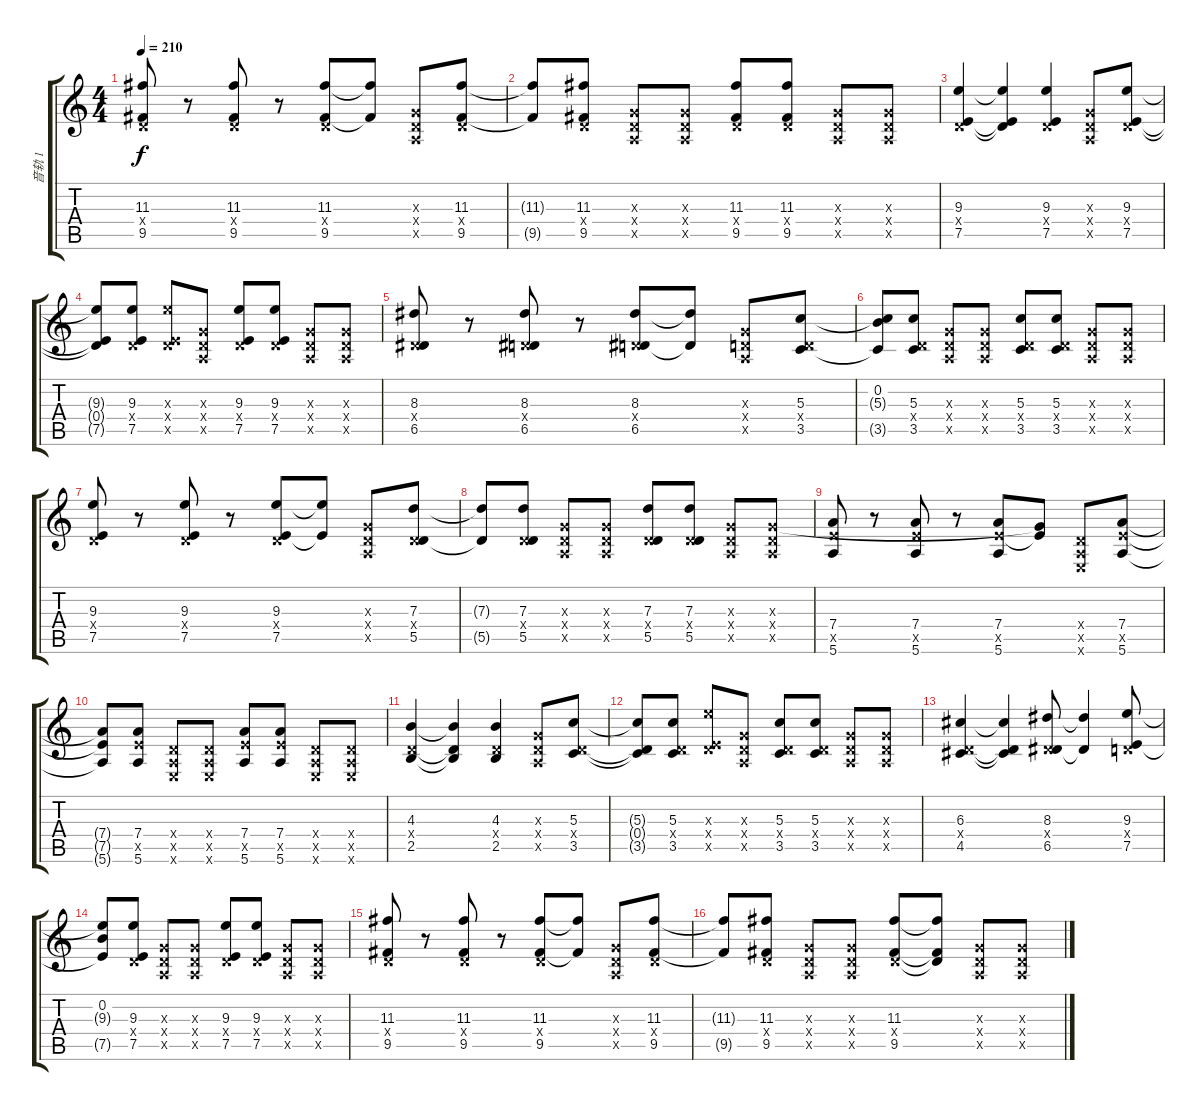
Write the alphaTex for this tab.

\track ("音轨 1" "音轨 1") {instrument overdrivenguitar}
\staff {score tabs}
\tuning (E4 B3 G3 D3 A2 E2) {hide}
\ts (4 4)
\tempo 210
\clef g2
\ks c
(11.3 0.4{x} 9.5).8{dy f} r.8 (11.3 0.4{x} 9.5).8 r.8 (11.3 0.4{x} 9.5).8 (11.3{t} 9.5{t}).8 (0.3{x} 0.4{x} 0.5{x}).8 (11.3 0.4{x} 9.5).8 |
(11.3{t} 9.5{t}).8 (11.3 0.4{x} 9.5).8 (0.3{x} 0.4{x} 0.5{x}).8 (0.3{x} 0.4{x} 0.5{x}).8 (11.3 0.4{x} 9.5).8 (11.3 0.4{x} 9.5).8 (0.3{x} 0.4{x} 0.5{x}).8 (0.3{x} 0.4{x} 0.5{x}).8 |
(9.3 0.4{x} 7.5).4 (9.3{t} 0.4{t} 7.5{t}).4 (9.3 0.4{x} 7.5).4 (0.3{x} 0.4{x} 0.5{x}).8 (9.3 0.4{x} 7.5).8 |
(9.3{t} 0.4{t} 7.5{t}).8 (9.3 0.4{x} 7.5).8 (9.3{x} 0.4{x} 7.5{x}).8 (0.3{x} 0.4{x} 0.5{x}).8 (9.3 0.4{x} 7.5).8 (9.3 0.4{x} 7.5).8 (0.3{x} 0.4{x} 0.5{x}).8 (0.3{x} 0.4{x} 0.5{x}).8 |
(8.3 0.4{x} 6.5).8 r.8 (8.3 0.4{x} 6.5).8 r.8 (8.3 0.4{x} 6.5).8 (8.3{t} 6.5{t}).8 (0.3{x} 0.4{x} 0.5{x}).8 (5.3 0.4{x} 3.5).8 |
(0.2 5.3{t} 3.5{t}).8 (5.3 0.4{x} 3.5).8 (0.3{x} 0.4{x} 0.5{x}).8 (0.3{x} 0.4{x} 0.5{x}).8 (5.3 0.4{x} 3.5).8 (5.3 0.4{x} 3.5).8 (0.3{x} 0.4{x} 0.5{x}).8 (0.3{x} 0.4{x} 0.5{x}).8 |
(9.3 0.4{x} 7.5).8 r.8 (9.3 0.4{x} 7.5).8 r.8 (9.3 0.4{x} 7.5).8 (9.3{t} 7.5{t}).8 (0.3{x} 0.4{x} 0.5{x}).8 (7.3 0.4{x} 5.5).8 |
(7.3{t} 5.5{t}).8 (7.3 0.4{x} 5.5).8 (0.3{x} 0.4{x} 0.5{x}).8 (0.3{x} 0.4{x} 0.5{x}).8 (7.3 0.4{x} 5.5).8 (7.3 0.4{x} 5.5).8 (0.3{x} 0.4{x} 0.5{x}).8 (0.3{x} 0.4{x} 0.5{x}).8 |
(7.4 7.5{x} 5.6).8 r.8 (7.4 7.5{x} 5.6).8 r.8 (7.4 7.5{x} 5.6).8 (0.3{t} 7.5{t}).8 (0.4{x} 0.5{x} 0.6{x}).8 (7.4 7.5{x} 5.6).8 |
(7.4{t} 7.5{t} 5.6{t}).8 (7.4 7.5{x} 5.6).8 (0.4{x} 0.5{x} 0.6{x}).8 (0.4{x} 0.5{x} 0.6{x}).8 (7.4 7.5{x} 5.6).8 (7.4 7.5{x} 5.6).8 (0.4{x} 0.5{x} 0.6{x}).8 (0.4{x} 0.5{x} 0.6{x}).8 |
(4.3 0.4{x} 2.5).4 (4.3{t} 0.4{t} 2.5{t}).4 (4.3 0.4{x} 2.5).4 (0.3{x} 0.4{x} 0.5{x}).8 (5.3 0.4{x} 3.5).8 |
(5.3{t} 0.4{t} 3.5{t}).8 (5.3 0.4{x} 3.5).8 (9.3{x} 0.4{x} 7.5{x}).8 (0.3{x} 0.4{x} 0.5{x}).8 (5.3 0.4{x} 3.5).8 (5.3 0.4{x} 3.5).8 (0.3{x} 0.4{x} 0.5{x}).8 (0.3{x} 0.4{x} 0.5{x}).8 |
(6.3 0.4{x} 4.5).4 (6.3{t} 0.4{t} 4.5{t}).4 (8.3 0.4{x} 6.5).8 (8.3{t} 6.5{t}).4 (9.3 0.4{x} 7.5).8 |
(0.2 9.3{t} 7.5{t}).8 (9.3 0.4{x} 7.5).8 (0.3{x} 0.4{x} 0.5{x}).8 (0.3{x} 0.4{x} 0.5{x}).8 (9.3 0.4{x} 7.5).8 (9.3 0.4{x} 7.5).8 (0.3{x} 0.4{x} 0.5{x}).8 (0.3{x} 0.4{x} 0.5{x}).8 |
(11.3 0.4{x} 9.5).8 r.8 (11.3 0.4{x} 9.5).8 r.8 (11.3 0.4{x} 9.5).8 (11.3{t} 9.5{t}).8 (0.3{x} 0.4{x} 0.5{x}).8 (11.3 0.4{x} 9.5).8 |
(11.3{t} 9.5{t}).8 (11.3 0.4{x} 9.5).8 (0.3{x} 0.4{x} 0.5{x}).8 (0.3{x} 0.4{x} 0.5{x}).8 (11.3 0.4{x} 9.5).8 (11.3{t} 0.4{t} 9.5{t}).8 (0.3{x} 0.4{x} 0.5{x}).8 (0.3{x} 0.4{x} 0.5{x}).8
